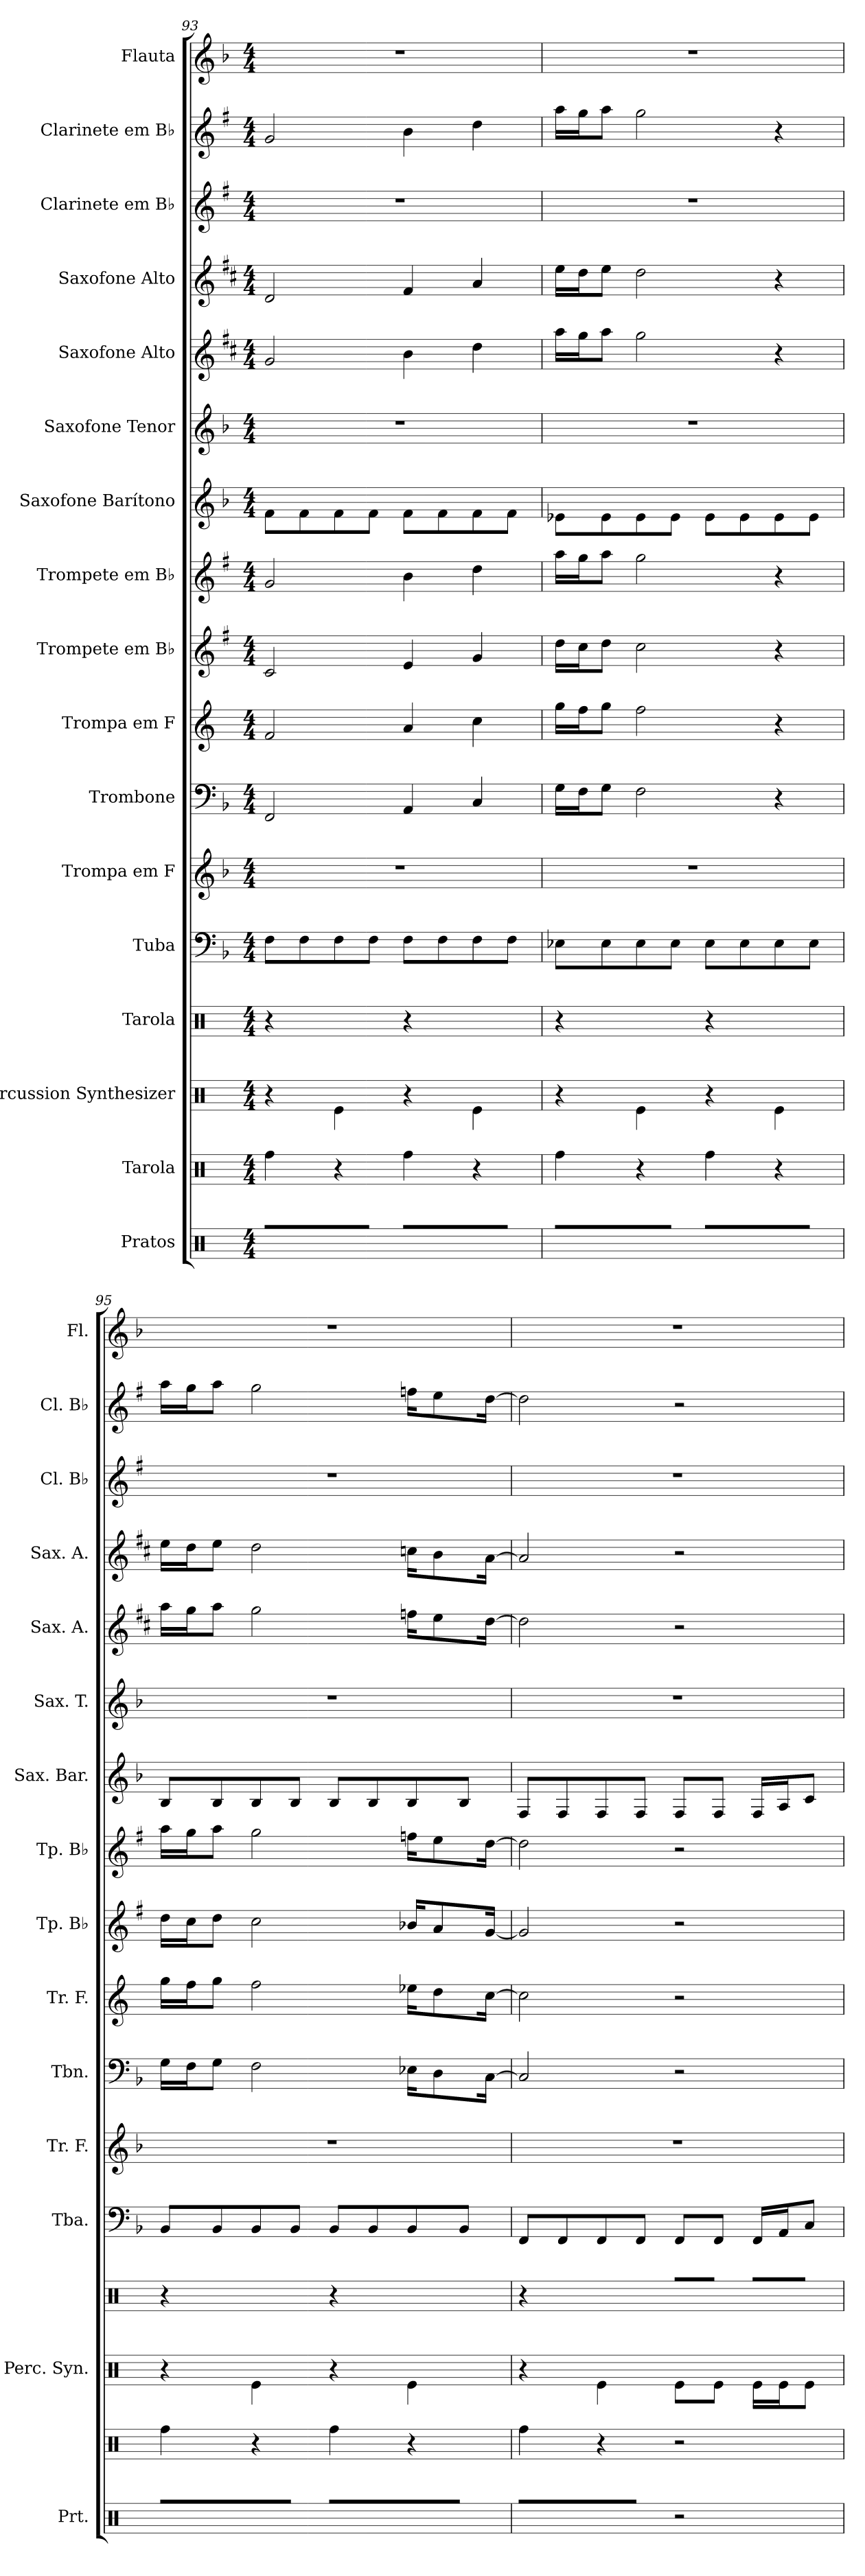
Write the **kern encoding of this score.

**kern	**kern	**kern	**kern	**kern	**kern	**kern	**kern	**kern	**kern	**kern	**kern	**kern	**kern	**kern	**kern	**kern
*part17	*part16	*part15	*part14	*part13	*part12	*part11	*part10	*part9	*part8	*part7	*part6	*part5	*part4	*part3	*part2	*part1
*staff17	*staff16	*staff15	*staff14	*staff13	*staff12	*staff11	*staff10	*staff9	*staff8	*staff7	*staff6	*staff5	*staff4	*staff3	*staff2	*staff1
*I"Pratos	*I"Tarola	*I"Percussion Synthesizer	*I"Tarola	*I"Tuba	*I"Trompa em F	*I"Trombone	*I"Trompa em F	*I"Trompete em B♭	*I"Trompete em B♭	*I"Saxofone Barítono	*I"Saxofone Tenor	*I"Saxofone Alto	*I"Saxofone Alto	*I"Clarinete em B♭	*I"Clarinete em B♭	*I"Flauta
*I'Prt.	*	*I'Perc. Syn.	*	*I'Tba.	*I'Tr. F.	*I'Tbn.	*I'Tr. F.	*I'Tp. B♭	*I'Tp. B♭	*I'Sax. Bar.	*I'Sax. T.	*I'Sax. A.	*I'Sax. A.	*I'Cl. B♭	*I'Cl. B♭	*I'Fl.
!!LO:PB:g=z
*clefX	*clefX	*clefX	*clefX	*clefF4	*clefG2	*clefF4	*clefG2	*clefG2	*clefG2	*clefG2	*clefG2	*clefG2	*clefG2	*clefG2	*clefG2	*clefG2
*	*	*	*	*	*ITrd4c7	*	*ITrd4c7	*ITrd1c2	*ITrd1c2	*ITrd12c21	*ITrd8c14	*ITrd5c9	*ITrd5c9	*ITrd1c2	*ITrd1c2	*
*k[]	*k[]	*k[]	*k[]	*k[b-]	*k[b-e-]	*k[b-]	*k[b-]	*k[b-]	*k[b-]	*k[b-]	*k[b-]	*k[b-]	*k[b-]	*k[b-]	*k[b-]	*k[b-]
*M4/4	*M4/4	*M4/4	*M4/4	*M4/4	*M4/4	*M4/4	*M4/4	*M4/4	*M4/4	*M4/4	*M4/4	*M4/4	*M4/4	*M4/4	*M4/4	*M4/4
=93	=93	=93	=93	=93	=93	=93	=93	=93	=93	=93	=93	=93	=93	=93	=93	=93
8R/L	4Rff\	4r	4r	8F\L	1r	2FF/	2B-/	2B-/	2f/	8F\L	1r	2B-/	2F/	1r	2f/	1r
8R/	.	.	.	8F\	.	.	.	.	.	8F\	.	.	.	.	.	.
8R/	4r	4Re\	4R/	8F\	.	.	.	.	.	8F\	.	.	.	.	.	.
8R/J	.	.	.	8F\J	.	.	.	.	.	8F\J	.	.	.	.	.	.
8R/L	4Rff\	4r	4r	8F\L	.	4AA/	4d/	4d/	4a\	8F\L	.	4d\	4A/	.	4a\	.
8R/	.	.	.	8F\	.	.	.	.	.	8F\	.	.	.	.	.	.
8R/	4r	4Re\	4R/	8F\	.	4C/	4f\	4f/	4cc\	8F\	.	4f\	4c/	.	4cc\	.
8R/J	.	.	.	8F\J	.	.	.	.	.	8F\J	.	.	.	.	.	.
=94	=94	=94	=94	=94	=94	=94	=94	=94	=94	=94	=94	=94	=94	=94	=94	=94
8R/L	4Rff\	4r	4r	8E-X\L	1r	16G\LL	16cc\LL	16cc\LL	16gg\LL	8E-X\L	1r	16cc\LL	16g\LL	1r	16gg\LL	1r
.	.	.	.	.	.	16F\J	16b-\J	16b-\J	16ff\J	.	.	16b-\J	16f\J	.	16ff\J	.
8R/	.	.	.	8E-\	.	8G\J	8cc\J	8cc\J	8gg\J	8E-\	.	8cc\J	8g\J	.	8gg\J	.
8R/	4r	4Re\	4R/	8E-\	.	2F\	2b-\	2b-\	2ff\	8E-\	.	2b-\	2f\	.	2ff\	.
8R/J	.	.	.	8E-\J	.	.	.	.	.	8E-\J	.	.	.	.	.	.
8R/L	4Rff\	4r	4r	8E-\L	.	.	.	.	.	8E-\L	.	.	.	.	.	.
8R/	.	.	.	8E-\	.	.	.	.	.	8E-\	.	.	.	.	.	.
8R/	4r	4Re\	4R/	8E-\	.	4r	4r	4r	4r	8E-\	.	4r	4r	.	4r	.
8R/J	.	.	.	8E-\J	.	.	.	.	.	8E-\J	.	.	.	.	.	.
=95	=95	=95	=95	=95	=95	=95	=95	=95	=95	=95	=95	=95	=95	=95	=95	=95
8R/L	4Rff\	4r	4r	8BB-/L	1r	16G\LL	16cc\LL	16cc\LL	16gg\LL	8BB-/L	1r	16cc\LL	16g\LL	1r	16gg\LL	1r
.	.	.	.	.	.	16F\J	16b-\J	16b-\J	16ff\J	.	.	16b-\J	16f\J	.	16ff\J	.
8R/	.	.	.	8BB-/	.	8G\J	8cc\J	8cc\J	8gg\J	8BB-/	.	8cc\J	8g\J	.	8gg\J	.
8R/	4r	4Re\	4R/	8BB-/	.	2F\	2b-\	2b-\	2ff\	8BB-/	.	2b-\	2f\	.	2ff\	.
8R/J	.	.	.	8BB-/J	.	.	.	.	.	8BB-/J	.	.	.	.	.	.
8R/L	4Rff\	4r	4r	8BB-/L	.	.	.	.	.	8BB-/L	.	.	.	.	.	.
8R/	.	.	.	8BB-/	.	.	.	.	.	8BB-/	.	.	.	.	.	.
8R/	4r	4Re\	4R/	8BB-/	.	16E-X\KL	16a-X\KL	16a-X/KL	16ee-X\KL	8BB-/	.	16a-X\KL	16e-X\KL	.	16ee-X\KL	.
.	.	.	.	.	.	8D\	8g\	8g/	8dd\	.	.	8g\	8d\	.	8dd\	.
8R/J	.	.	.	8BB-/J	.	.	.	.	.	8BB-/J	.	.	.	.	.	.
.	.	.	.	.	.	[16C\Jk	[16f\Jk	[16f/Jk	[16cc\Jk	.	.	[16f\Jk	[16c\Jk	.	[16cc\Jk	.
=96	=96	=96	=96	=96	=96	=96	=96	=96	=96	=96	=96	=96	=96	=96	=96	=96
8R/L	4Rff\	4r	4r	8FF/L	1r	2C/]	2f\]	2f/]	2cc\]	8FF/L	1r	2f\]	2c/]	1r	2cc\]	1r
8R/	.	.	.	8FF/	.	.	.	.	.	8FF/	.	.	.	.	.	.
8R/	4r	4Re\	4R/	8FF/	.	.	.	.	.	8FF/	.	.	.	.	.	.
8R/J	.	.	.	8FF/J	.	.	.	.	.	8FF/J	.	.	.	.	.	.
2r	2r	8Re\L	8R/L	8FF/L	.	2r	2r	2r	2r	8FF/L	.	2r	2r	.	2r	.
.	.	8Re\J	8R/J	8FF/J	.	.	.	.	.	8FF/J	.	.	.	.	.	.
.	.	16Re\LL	16R/LL	16FF/LL	.	.	.	.	.	16FF/LL	.	.	.	.	.	.
.	.	16Re\J	16R/J	16AA/J	.	.	.	.	.	16AA/J	.	.	.	.	.	.
.	.	8Re\J	8R/J	8C/J	.	.	.	.	.	8C/J	.	.	.	.	.	.
=	=	=	=	=	=	=	=	=	=	=	=	=	=	=	=	=
*-	*-	*-	*-	*-	*-	*-	*-	*-	*-	*-	*-	*-	*-	*-	*-	*-
